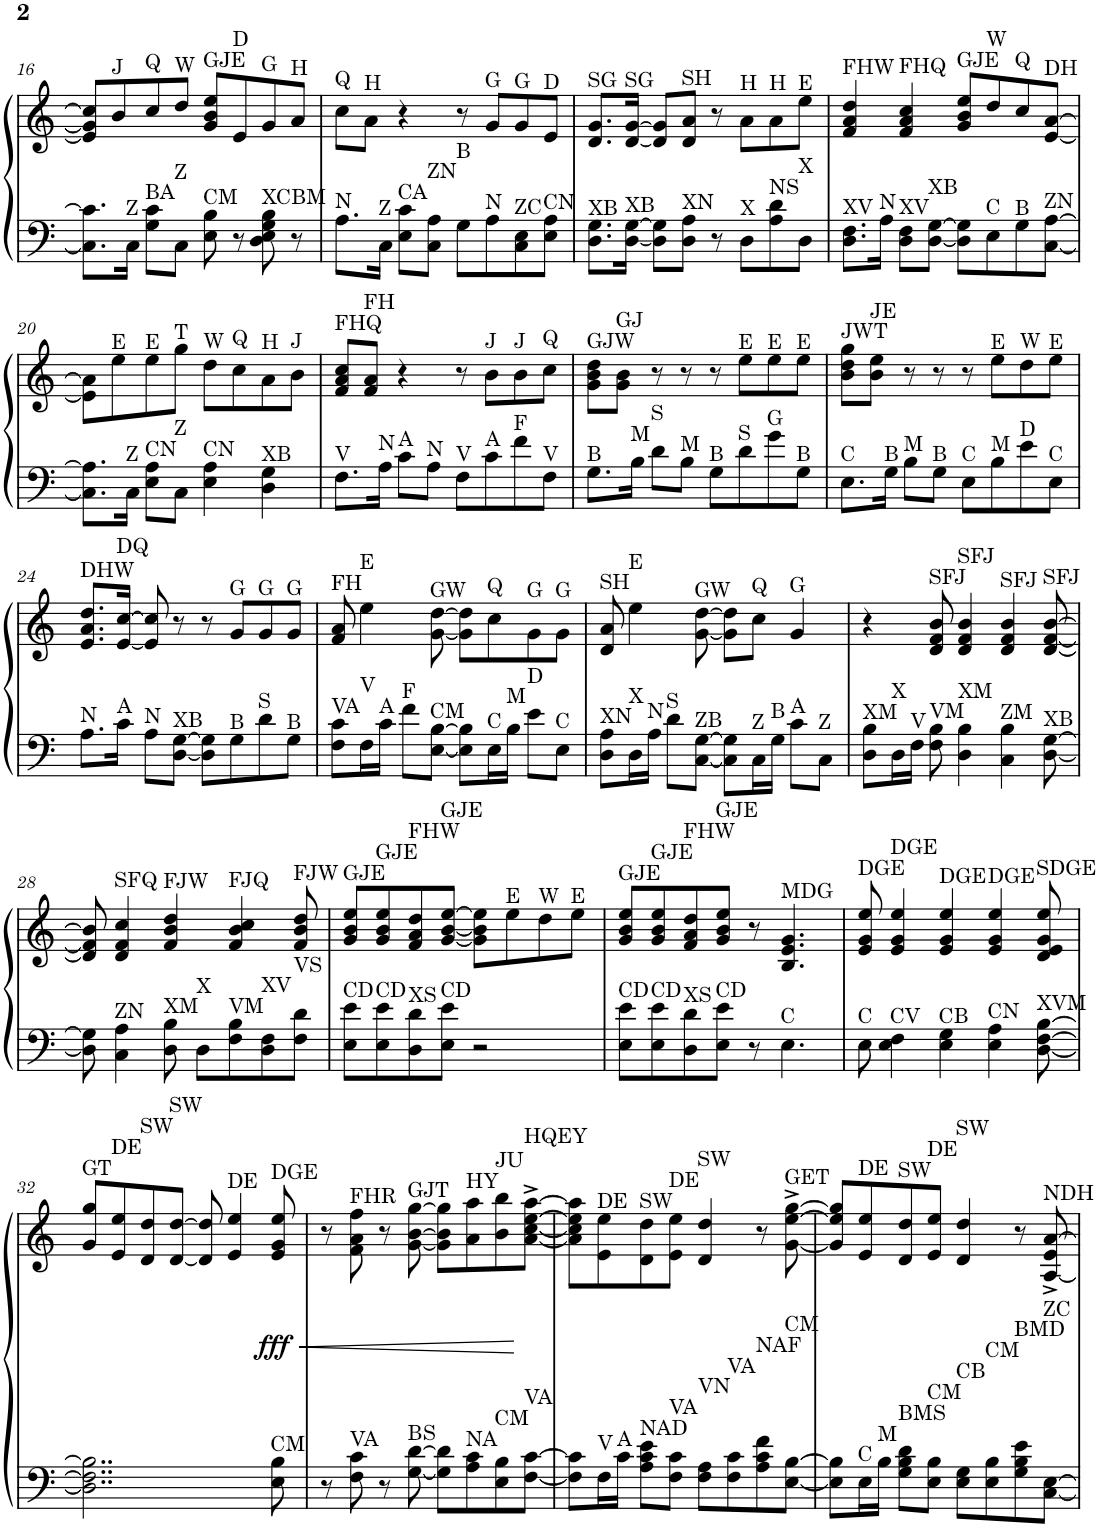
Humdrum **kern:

**kern	**kern	**dynam
*part1	*part1	*part1
*staff2	*staff1	*staff1/2
*I"Piano	*	*
*I'Pno.	*	*
!!LO:PB:g=z
*clefF4	*clefG2	*
*k[]	*k[]	*
*M4/4	*M4/4	*
*met(c)	*met(c)	*
=16	=16	=16
8.C\] 8.c\]L	8e/] 8g/] 8cc/]L	.
!	!LO:TX:a:t=J	!
.	8b/	.
!LO:TX:a:t=Z	!	!
16C\Jk	.	.
!	!LO:TX:a:t=Q	!
!LO:TX:a:t=BA	!	!
8G\ 8c\L	8cc/	.
!	!LO:TX:a:t=W	!
!LO:TX:a:t=Z	!	!
8C\J	8dd/J	.
!	!LO:TX:a:t=GJE	!
!LO:TX:a:t=CM	!	!
8E\ 8B\	8g/ 8b/ 8ee/L	.
!	!LO:TX:a:t=D	!
8r	8e/	.
!	!LO:TX:a:t=G	!
!LO:TX:a:t=XCBM	!	!
8D\ 8E\ 8G\ 8B\	8g/	.
!	!LO:TX:a:t=H	!
8r	8a/J	.
=17	=17	=17
!	!LO:TX:a:t=Q	!
!LO:TX:a:t=N	!	!
8.A\L	8cc\L	.
!	!LO:TX:a:t=H	!
.	8a\J	.
!LO:TX:a:t=Z	!	!
16C\Jk	.	.
!LO:TX:a:t=CA	!	!
8E\ 8c\L	4r	.
!LO:TX:a:t=ZN	!	!
8C\ 8A\J	.	.
!LO:TX:a:t=B	!	!
8G\L	8r	.
!	!LO:TX:a:t=G	!
!LO:TX:a:t=N	!	!
8A\	8g/L	.
!	!LO:TX:a:t=G	!
!LO:TX:a:t=ZC	!	!
8C\ 8E\	8g/	.
!	!LO:TX:a:t=D	!
!LO:TX:a:t=CN	!	!
8E\ 8A\J	8e/J	.
=18	=18	=18
!	!LO:TX:a:t=SG	!
!LO:TX:a:t=XB	!	!
8.D\ 8.G\L	8.d/ 8.g/L	.
!	!LO:TX:a:t=SG	!
!LO:TX:a:t=XB	!	!
[16D\ [16G\Jk	[16d/ [16g/Jk	.
8D\] 8G\]L	8d/] 8g/]L	.
!	!LO:TX:a:t=SH	!
!LO:TX:a:t=XN	!	!
8D\ 8A\J	8d/ 8a/J	.
8r	8r	.
!	!LO:TX:a:t=H	!
!LO:TX:a:t=X	!	!
8D\L	8a\L	.
!	!LO:TX:a:t=H	!
!LO:TX:a:t=NS	!	!
8A\ 8d\	8a\	.
!	!LO:TX:a:t=E	!
!LO:TX:a:t=X	!	!
8D\J	8ee\J	.
=19	=19	=19
!	!LO:TX:a:t=FHW	!
!LO:TX:a:t=XV	!	!
8.D\ 8.F\L	4f/ 4a/ 4dd/	.
!LO:TX:a:t=N	!	!
16A\Jk	.	.
!	!LO:TX:a:t=FHQ	!
!LO:TX:a:t=XV	!	!
8D\ 8F\L	4f/ 4a/ 4cc/	.
!LO:TX:a:t=XB	!	!
[8D\ [8G\J	.	.
!	!LO:TX:a:t=GJE	!
8D\] 8G\]L	8g/ 8b/ 8ee/L	.
!	!LO:TX:a:t=W	!
!LO:TX:a:t=C	!	!
8E\	8dd/	.
!	!LO:TX:a:t=Q	!
!LO:TX:a:t=B	!	!
8G\	8cc/	.
!	!LO:TX:a:t=DH	!
!LO:TX:a:t=ZN	!	!
[8C\ [8A\J	[8e/ [8a/J	.
!!LO:LB:g=z
=20	=20	=20
8.C\] 8.A\]L	8e\] 8a\]L	.
!	!LO:TX:a:t=E	!
.	8ee\	.
!LO:TX:a:t=Z	!	!
16C\Jk	.	.
!	!LO:TX:a:t=E	!
!LO:TX:a:t=CN	!	!
8E\ 8A\L	8ee\	.
!	!LO:TX:a:t=T	!
!LO:TX:a:t=Z	!	!
8C\J	8gg\J	.
!	!LO:TX:a:t=W	!
!LO:TX:a:t=CN	!	!
4E\ 4A\	8dd\L	.
!	!LO:TX:a:t=Q	!
.	8cc\	.
!	!LO:TX:a:t=H	!
!LO:TX:a:t=XB	!	!
4D\ 4G\	8a\	.
!	!LO:TX:a:t=J	!
.	8b\J	.
=21	=21	=21
!	!LO:TX:a:t=FHQ	!
!LO:TX:a:t=V	!	!
8.F\L	8f/ 8a/ 8cc/L	.
!	!LO:TX:a:t=FH	!
.	8f/ 8a/J	.
!LO:TX:a:t=N	!	!
16A\Jk	.	.
!LO:TX:a:t=A	!	!
8c\L	4r	.
!LO:TX:a:t=N	!	!
8A\J	.	.
!LO:TX:a:t=V	!	!
8F\L	8r	.
!	!LO:TX:a:t=J	!
!LO:TX:a:t=A	!	!
8c\	8b\L	.
!	!LO:TX:a:t=J	!
!LO:TX:a:t=F	!	!
8f\	8b\	.
!	!LO:TX:a:t=Q	!
!LO:TX:a:t=V	!	!
8F\J	8cc\J	.
=22	=22	=22
!	!LO:TX:a:t=GJW	!
!LO:TX:a:t=B	!	!
8.G\L	8g\ 8b\ 8dd\L	.
!	!LO:TX:a:t=GJ	!
.	8g\ 8b\J	.
!LO:TX:a:t=M	!	!
16B\Jk	.	.
!LO:TX:a:t=S	!	!
8d\L	8r	.
!LO:TX:a:t=M	!	!
8B\J	8r	.
!LO:TX:a:t=B	!	!
8G\L	8r	.
!	!LO:TX:a:t=E	!
!LO:TX:a:t=S	!	!
8d\	8ee\L	.
!	!LO:TX:a:t=E	!
!LO:TX:a:t=G	!	!
8g\	8ee\	.
!	!LO:TX:a:t=E	!
!LO:TX:a:t=B	!	!
8G\J	8ee\J	.
=23	=23	=23
!	!LO:TX:a:t=JWT	!
!LO:TX:a:t=C	!	!
8.E\L	8b\ 8dd\ 8gg\L	.
!	!LO:TX:a:t=JE	!
.	8b\ 8ee\J	.
!LO:TX:a:t=B	!	!
16G\Jk	.	.
!LO:TX:a:t=M	!	!
8B\L	8r	.
!LO:TX:a:t=B	!	!
8G\J	8r	.
!LO:TX:a:t=C	!	!
8E\L	8r	.
!	!LO:TX:a:t=E	!
!LO:TX:a:t=M	!	!
8B\	8ee\L	.
!	!LO:TX:a:t=W	!
!LO:TX:a:t=D	!	!
8e\	8dd\	.
!	!LO:TX:a:t=E	!
!LO:TX:a:t=C	!	!
8E\J	8ee\J	.
!!LO:LB:g=z
=24	=24	=24
!	!LO:TX:a:t=DHW	!
!LO:TX:a:t=N	!	!
8.A\L	8.e/ 8.a/ 8.dd/L	.
!	!LO:TX:a:t=DQ	!
!LO:TX:a:t=A	!	!
16c\Jk	[16e/ [16cc/Jk	.
!LO:TX:a:t=N	!	!
8A\L	8e/] 8cc/]	.
!LO:TX:a:t=XB	!	!
[8D\ [8G\J	8r	.
8D\] 8G\]L	8r	.
!	!LO:TX:a:t=G	!
!LO:TX:a:t=B	!	!
8G\	8g/L	.
!	!LO:TX:a:t=G	!
!LO:TX:a:t=S	!	!
8d\	8g/	.
!	!LO:TX:a:t=G	!
!LO:TX:a:t=B	!	!
8G\J	8g/J	.
=25	=25	=25
!	!LO:TX:a:t=FH	!
!LO:TX:a:t=VA	!	!
8F\ 8c\L	8f/ 8a/	.
!	!LO:TX:a:t=E	!
!LO:TX:a:t=V	!	!
16F\L	4ee\	.
!LO:TX:a:t=A	!	!
16c\JJ	.	.
!LO:TX:a:t=F	!	!
8f\L	.	.
!	!LO:TX:a:t=GW	!
!LO:TX:a:t=CM	!	!
[8E\ [8B\J	[8g\ [8dd\	.
8E\] 8B\]L	8g\] 8dd\]L	.
!	!LO:TX:a:t=Q	!
!LO:TX:a:t=C	!	!
16E\L	8cc\	.
!LO:TX:a:t=M	!	!
16B\JJ	.	.
!	!LO:TX:a:t=G	!
!LO:TX:a:t=D	!	!
8e\L	8g\	.
!	!LO:TX:a:t=G	!
!LO:TX:a:t=C	!	!
8E\J	8g\J	.
=26	=26	=26
!	!LO:TX:a:t=SH	!
!LO:TX:a:t=XN	!	!
8D\ 8A\L	8d/ 8a/	.
!	!LO:TX:a:t=E	!
!LO:TX:a:t=X	!	!
16D\L	4ee\	.
!LO:TX:a:t=N	!	!
16A\JJ	.	.
!LO:TX:a:t=S	!	!
8d\L	.	.
!	!LO:TX:a:t=GW	!
!LO:TX:a:t=ZB	!	!
[8C\ [8G\J	[8g\ [8dd\	.
8C\] 8G\]L	8g\] 8dd\]L	.
!	!LO:TX:a:t=Q	!
!LO:TX:a:t=Z	!	!
16C\L	8cc\J	.
!LO:TX:a:t=B	!	!
16G\JJ	.	.
!	!LO:TX:a:t=G	!
!LO:TX:a:t=A	!	!
8c\L	4g/	.
!LO:TX:a:t=Z	!	!
8C\J	.	.
=27	=27	=27
!LO:TX:a:t=XM	!	!
8D\ 8B\L	4r	.
!LO:TX:a:t=X	!	!
16D\L	.	.
!LO:TX:a:t=V	!	!
16F\JJ	.	.
!	!LO:TX:a:t=SFJ	!
!LO:TX:a:t=VM	!	!
8F\ 8B\	8d/ 8f/ 8b/	.
!	!LO:TX:a:t=SFJ	!
!LO:TX:a:t=XM	!	!
4D\ 4B\	4d/ 4f/ 4b/	.
!	!LO:TX:a:t=SFJ	!
!LO:TX:a:t=ZM	!	!
4C\ 4B\	4d/ 4f/ 4b/	.
!	!LO:TX:a:t=SFJ	!
!LO:TX:a:t=XB	!	!
[8D\ [8G\	[8d/ [8f/ [8b/	.
!!LO:LB:g=z
=28	=28	=28
8D\] 8G\]	8d/] 8f/] 8b/]	.
!	!LO:TX:a:t=SFQ	!
!LO:TX:a:t=ZN	!	!
4C\ 4A\	4d/ 4f/ 4cc/	.
!	!LO:TX:a:t=FJW	!
!LO:TX:a:t=XM	!	!
8D\ 8B\	4f/ 4b/ 4dd/	.
!LO:TX:a:t=X	!	!
8D\L	.	.
!	!LO:TX:a:t=FJQ	!
!LO:TX:a:t=VM	!	!
8F\ 8B\	4f/ 4b/ 4cc/	.
!LO:TX:a:t=XV	!	!
8D\ 8F\	.	.
!	!LO:TX:a:t=FJW	!
!LO:TX:a:t=VS	!	!
8F\ 8d\J	8f/ 8b/ 8dd/	.
=29	=29	=29
!	!LO:TX:a:t=GJE	!
!LO:TX:a:t=CD	!	!
8E\ 8e\L	8g/ 8b/ 8ee/L	.
!	!LO:TX:a:t=GJE	!
!LO:TX:a:t=CD	!	!
8E\ 8e\	8g/ 8b/ 8ee/	.
!	!LO:TX:a:t=FHW	!
!LO:TX:a:t=XS	!	!
8D\ 8d\	8f/ 8a/ 8dd/	.
!	!LO:TX:a:t=GJE	!
!LO:TX:a:t=CD	!	!
8E\ 8e\J	[8g/ [8b/ [8ee/J	.
2r	8g\] 8b\] 8ee\]L	.
!	!LO:TX:a:t=E	!
.	8ee\	.
!	!LO:TX:a:t=W	!
.	8dd\	.
!	!LO:TX:a:t=E	!
.	8ee\J	.
=30	=30	=30
!	!LO:TX:a:t=GJE	!
!LO:TX:a:t=CD	!	!
8E\ 8e\L	8g/ 8b/ 8ee/L	.
!	!LO:TX:a:t=GJE	!
!LO:TX:a:t=CD	!	!
8E\ 8e\	8g/ 8b/ 8ee/	.
!	!LO:TX:a:t=FHW	!
!LO:TX:a:t=XS	!	!
8D\ 8d\	8f/ 8a/ 8dd/	.
!	!LO:TX:a:t=GJE	!
!LO:TX:a:t=CD	!	!
8E\ 8e\J	8g/ 8b/ 8ee/J	.
8r	8r	.
!	!LO:TX:a:t=MDG	!
!LO:TX:a:t=C	!	!
4.E\	4.B/ 4.e/ 4.g/	.
=31	=31	=31
!	!LO:TX:a:t=DGE	!
!LO:TX:a:t=C	!	!
8E\	8e/ 8g/ 8ee/	.
!	!LO:TX:a:t=DGE	!
!LO:TX:a:t=CV	!	!
4E\ 4F\	4e/ 4g/ 4ee/	.
!	!LO:TX:a:t=DGE	!
!LO:TX:a:t=CB	!	!
4E\ 4G\	4e/ 4g/ 4ee/	.
!	!LO:TX:a:t=DGE	!
!LO:TX:a:t=CN	!	!
4E\ 4A\	4e/ 4g/ 4ee/	.
!	!LO:TX:a:t=SDGE	!
!LO:TX:a:t=XVM	!	!
[8D\ [8F\ [8B\	8d/ 8e/ 8g/ 8ee/	.
!!LO:LB:g=z
=32	=32	=32
!	!LO:TX:a:t=GT	!
2..D\] 2..F\] 2..B\]	8g/ 8gg/L	.
!	!LO:TX:a:t=DE	!
.	8e/ 8ee/	.
!	!LO:TX:a:t=SW	!
.	8d/ 8dd/	.
!	!LO:TX:a:t=SW	!
.	[8d/ [8dd/J	.
.	8d/] 8dd/]	.
!	!LO:TX:a:t=DE	!
.	4e/ 4ee/	.
!	!LO:TX:a:t=DGE	!
!LO:TX:a:t=CM	!	!
!	!	!LO:HP:b
!	!	!LO:DY:n=1:b
8E\ 8B\	8e/ 8g/ 8ee/	< fff
=33	=33	=33
8r	8r	.
!	!LO:TX:a:t=FHR	!
!LO:TX:a:t=VA	!	!
8F\ 8c\	8f\ 8a\ 8ff\	.
8r	8r	.
!	!LO:TX:a:t=GJT	!
!LO:TX:a:t=BS	!	!
[8G\ [8d\	[8g\ [8b\ [8gg\	.
8G\] 8d\]L	8g\] 8b\] 8gg\]L	.
!	!LO:TX:a:t=HY	!
!LO:TX:a:t=NA	!	!
8A\ 8c\	8a\ 8aa\	.
!	!LO:TX:a:t=JU	!
!LO:TX:a:t=CM	!	!
8E\ 8B\	8b\ 8bb\	.
!	!LO:TX:a:t=HQEY	!
!LO:TX:a:t=VA	!	!
[8F\ [8c\J	[8a\^ [8cc\^ [8ee\^ [8aa\^J	[
=34	=34	=34
8F\] 8c\]L	8a\] 8cc\] 8ee\] 8aa\]L	.
!	!LO:TX:a:t=DE	!
!LO:TX:a:t=V	!	!
16F\L	8e\ 8ee\	.
!LO:TX:a:t=A	!	!
16c\JJ	.	.
!	!LO:TX:a:t=SW	!
!LO:TX:a:t=NAD	!	!
8A\ 8c\ 8e\L	8d\ 8dd\	.
!	!LO:TX:a:t=DE	!
!LO:TX:a:t=VA	!	!
8F\ 8c\J	8e\ 8ee\J	.
!	!LO:TX:a:t=SW	!
!LO:TX:a:t=VN	!	!
8F\ 8A\L	4d/ 4dd/	.
!LO:TX:a:t=VA	!	!
8F\ 8c\	.	.
!LO:TX:a:t=NAF	!	!
8A\ 8c\ 8f\	8r	.
!	!LO:TX:a:t=GET	!
!LO:TX:a:t=CM	!	!
[8E\ [8B\J	[8g\^ [8ee\^ [8gg\^	.
=35	=35	=35
8E\] 8B\]L	8g/] 8ee/] 8gg/]L	.
!	!LO:TX:a:t=DE	!
!LO:TX:a:t=C	!	!
16E\L	8e/ 8ee/	.
!LO:TX:a:t=M	!	!
16B\JJ	.	.
!	!LO:TX:a:t=SW	!
!LO:TX:a:t=BMS	!	!
8G\ 8B\ 8d\L	8d/ 8dd/	.
!	!LO:TX:a:t=DE	!
!LO:TX:a:t=CM	!	!
8E\ 8B\J	8e/ 8ee/J	.
!	!LO:TX:a:t=SW	!
!LO:TX:a:t=CB	!	!
8E\ 8G\L	4d/ 4dd/	.
!LO:TX:a:t=CM	!	!
8E\ 8B\	.	.
!LO:TX:a:t=BMD	!	!
8G\ 8B\ 8e\	8r	.
!	!LO:TX:a:t=NDH	!
!LO:TX:a:t=ZC	!	!
[8C\ [8E\J	[8A/^ 8e/^ [8a/^	.
=	=	=
*-	*-	*-
